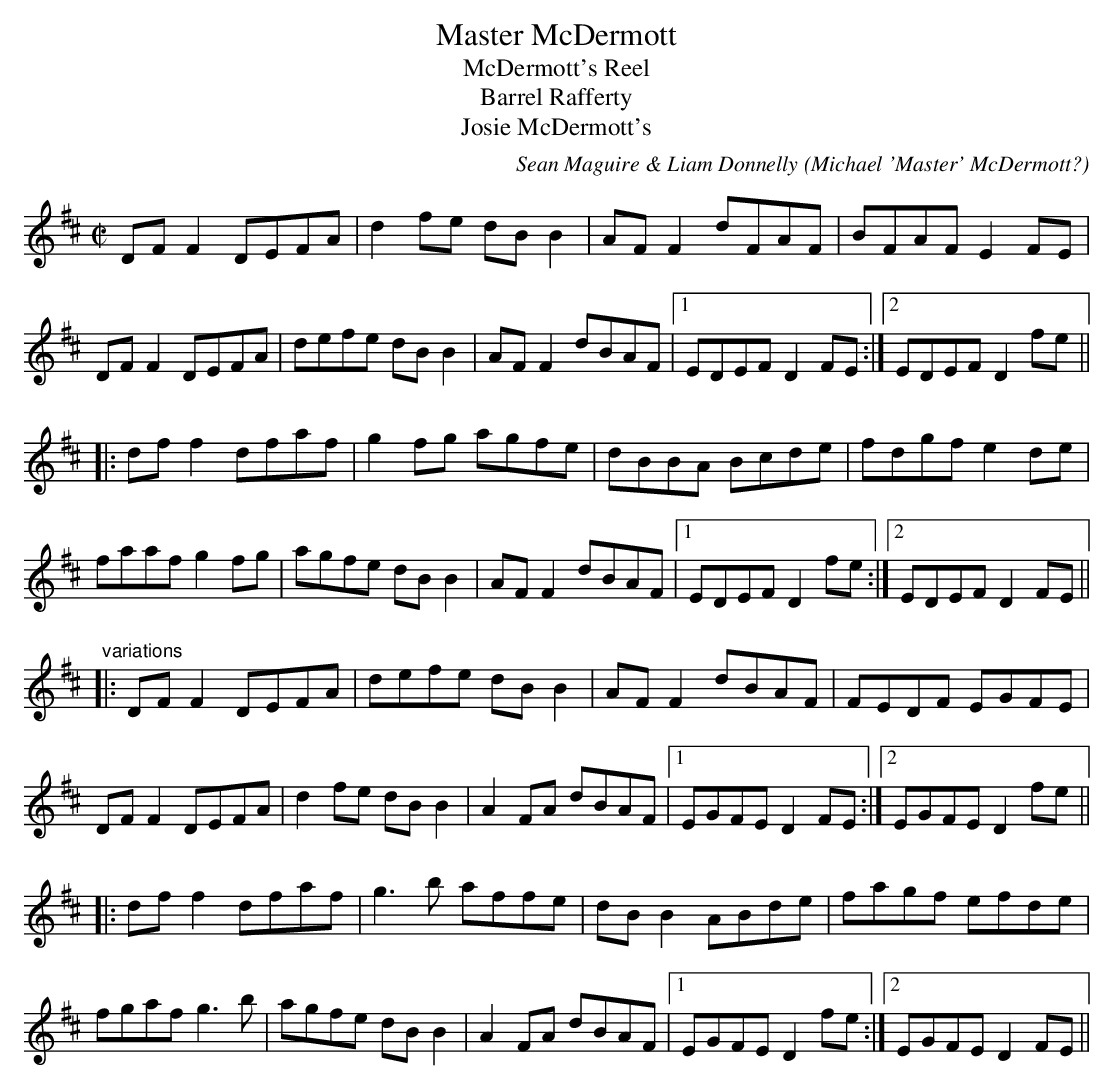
X:1
T:Master McDermott
T:McDermott's Reel
T:Barrel Rafferty
T:Josie McDermott's
C:Sean Maguire & Liam Donnelly (Michael 'Master' McDermott?)
M:C|
K:D
DFF2 DEFA|d2fe dBB2|AFF2 dFAF|BFAF E2FE|
DFF2 DEFA|defe dBB2|AFF2 dBAF|1 EDEF D2FE:|2 EDEF D2fe||
|:dff2 dfaf|g2fg agfe|dBBA Bcde|fdgf e2de|
faaf g2fg|agfe dBB2|AFF2 dBAF|1 EDEF D2fe:|2 EDEF D2FE||
"variations"
|:DFF2 DEFA|defe dBB2|AFF2 dBAF|FEDF EGFE|
DFF2 DEFA|d2fe dBB2|A2FA dBAF|1 EGFE D2FE:|2 EGFE D2fe||
|:dff2 dfaf|g3b affe|dBB2 ABde|fagf efde|
fgaf g3b|agfe dBB2|A2FA dBAF|1 EGFE D2fe:|2 EGFE D2FE||
